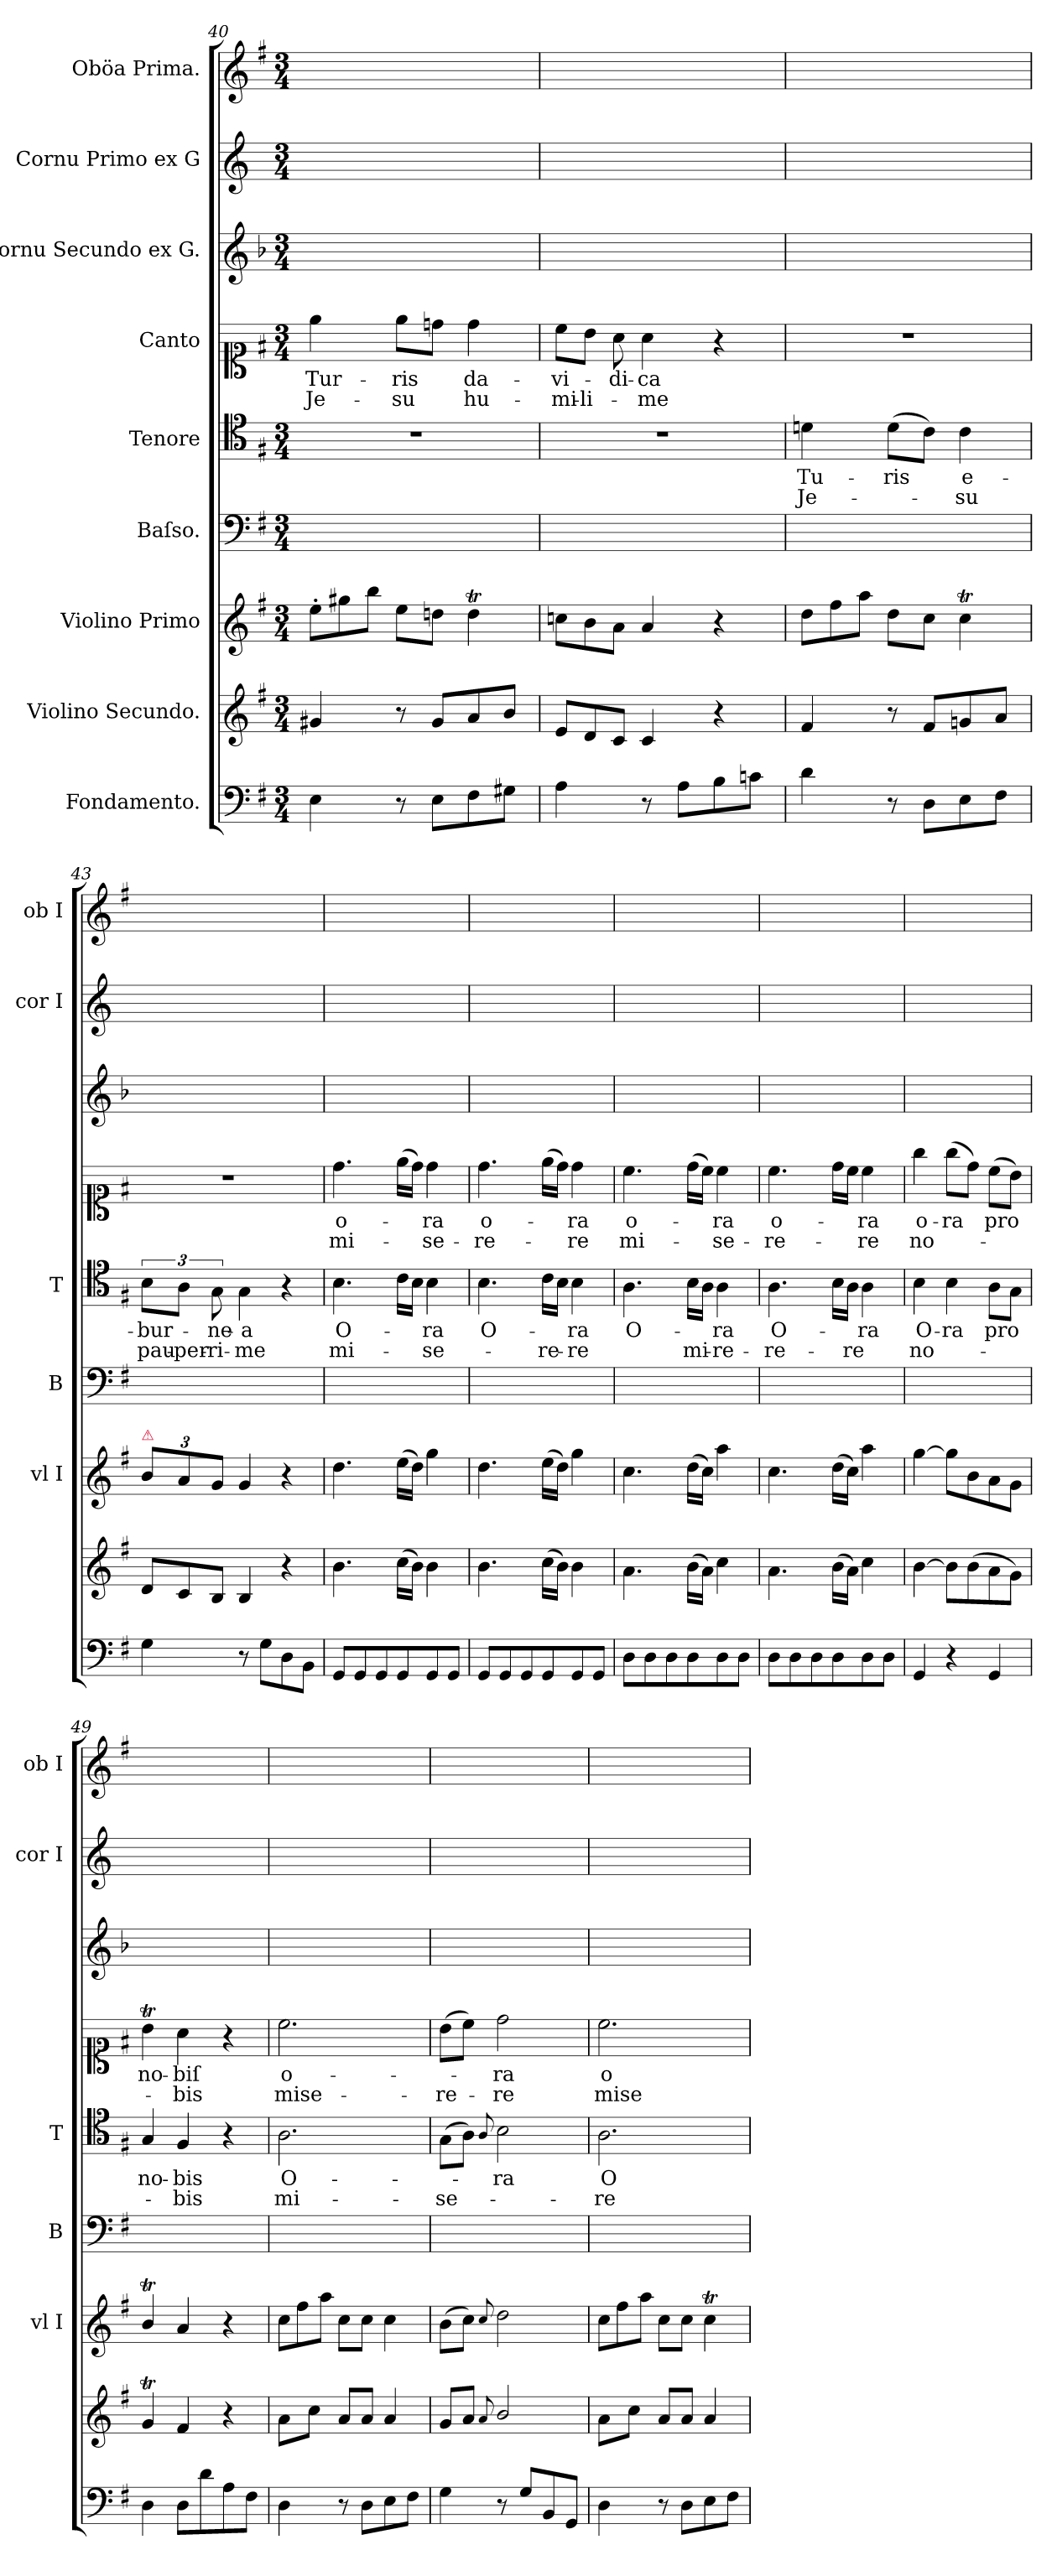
**kern	**kern	**kern	**kern	**kern	**text	**text	**kern	**text	**text	**kern	**kern	**kern
*part9	*part8	*part7	*part6	*part5	*part5	*part5	*part4	*part4	*part4	*part3	*part2	*part1
*staff9	*staff8	*staff7	*staff6	*staff5	*staff5	*staff5	*staff4	*staff4	*staff4	*staff3	*staff2	*staff1
*I"Fondamento.	*I"Violino Secundo.	*I"Violino Primo	*I"Baſso.	*I"Tenore	*	*	*I"Canto	*	*	*I"Cornu Secundo ex G.	*I"Cornu Primo ex G	*I"Oböa Prima.
*	*	*I'vl I	*I'B	*I'T	*	*	*	*	*	*	*I'cor I	*I'ob I
*clefF4	*clefG2	*clefG2	*clefF4	*clefC4	*	*	*clefC1	*	*	*clefG2	*clefG2	*clefG2
*	*	*	*	*	*	*	*	*	*	*ITrd-1c-2	*ITrd3c5	*
*k[f#]	*k[f#]	*k[f#]	*k[f#]	*k[f#]	*	*	*k[f#]	*	*	*k[f#]	*k[f#]	*k[f#]
*e:	*e:	*e:	*e:	*e:	*	*	*e:	*	*	*e:	*e:	*e:
*M3/4	*M3/4	*M3/4	*M3/4	*M3/4	*	*	*M3/4	*	*	*M3/4	*M3/4	*M3/4
*	*	*Xtuplet	*	*	*	*	*	*	*	*	*	*
=40	=40	=40	=40	=40	=40	=40	=40	=40	=40	=40	=40	=40
4E\	4g#X/	12ee'\L	2.ryy	2.r	.	.	4ee\	Tur-	Je-	2.ryy	2.ryy	2.ryy
.	.	12gg#X\	.	.	.	.	.	.	.	.	.	.
.	.	12bb\J	.	.	.	.	.	.	.	.	.	.
8r	8r	8ee\L	.	.	.	.	8ee\L	-ris	-su	.	.	.
8E\L	8g#/L	8ddn\J	.	.	.	.	8ddn\J	.	.	.	.	.
8F#\	8a/	4ddT\	.	.	.	.	4dd\	da-	hu-	.	.	.
8G#X\J	8b/J	.	.	.	.	.	.	.	.	.	.	.
=41	=41	=41	=41	=41	=41	=41	=41	=41	=41	=41	=41	=41
*	*Xtuplet	*	*	*	*	*	*Xtuplet	*	*	*	*	*
4A\	12e/L	12ccn\L	2.ryy	2.r	.	.	12cc\L	-vi-	-mi-	2.ryy	2.ryy	2.ryy
.	12d/	12b\	.	.	.	.	12b\J	.	-li-	.	.	.
.	12c/J	12a\J	.	.	.	.	12a\	-di-	.	.	.	.
8r	4c/	4a/	.	.	.	.	4a\	-ca	-me	.	.	.
8A\L	.	.	.	.	.	.	.	.	.	.	.	.
8B\	4r	4r	.	.	.	.	4r	.	.	.	.	.
8cn\J	.	.	.	.	.	.	.	.	.	.	.	.
=42	=42	=42	=42	=42	=42	=42	=42	=42	=42	=42	=42	=42
4d\	4f#/	12dd\L	2.ryy	4dn\	Tu-	Je-	2.r	.	.	2.ryy	2.ryy	2.ryy
.	.	12ff#\	.	.	.	.	.	.	.	.	.	.
.	.	12aa\J	.	.	.	.	.	.	.	.	.	.
8r	8r	8dd\L	.	(8d\L	-ris	.	.	.	.	.	.	.
8D\L	8f#/L	8cc\J	.	8c\J)	.	.	.	.	.	.	.	.
8E\	8gn/	4ccT\	.	4c\	e-	-su	.	.	.	.	.	.
8F#\J	8a/J	.	.	.	.	.	.	.	.	.	.	.
=43	=43	=43	=43	=43	=43	=43	=43	=43	=43	=43	=43	=43
*	*	*tuplet	*	*	*	*	*	*	*	*	*	*
!	!	!LO:TX:a:color=crimson:t=⚠	!	!	!	!	!	!	!	!	!	!
4G\	12d/L	12b/L	2.ryy	12B\L	-bur-	pau-	2.r	.	.	2.ryy	2.ryy	2.ryy
.	12c/	12a/	.	12A\J	.	-per-	.	.	.	.	.	.
.	12B/J	12g/J	.	12G\	-ne-	-ri-	.	.	.	.	.	.
8r	4B/	4g/	.	4G\	-a	-me	.	.	.	.	.	.
8G\L	.	.	.	.	.	.	.	.	.	.	.	.
8D\	4r	4r	.	4r	.	.	.	.	.	.	.	.
8BB\J	.	.	.	.	.	.	.	.	.	.	.	.
=44	=44	=44	=44	=44	=44	=44	=44	=44	=44	=44	=44	=44
8GG/L	4.b\	4.dd\	2.ryy	4.B\	O-	mi-	4.dd\	o-	mi-	2.ryy	2.ryy	2.ryy
8GG/	.	.	.	.	.	.	.	.	.	.	.	.
8GG/	.	.	.	.	.	.	.	.	.	.	.	.
8GG/	(16cc\LL	(16ee\LL	.	16c\LL	.	.	(16ee\LL	.	.	.	.	.
.	16b\JJ)	16dd\JJ)	.	16B\JJ	.	.	16dd\JJ)	.	.	.	.	.
8GG/	4b\	4gg\	.	4B\	-ra	-se-	4dd\	-ra	-se-	.	.	.
8GG/J	.	.	.	.	.	.	.	.	.	.	.	.
=45	=45	=45	=45	=45	=45	=45	=45	=45	=45	=45	=45	=45
8GG/L	4.b\	4.dd\	2.ryy	4.B\	O-	.	4.dd\	o-	-re-	2.ryy	2.ryy	2.ryy
8GG/	.	.	.	.	.	.	.	.	.	.	.	.
8GG/	.	.	.	.	.	.	.	.	.	.	.	.
8GG/	(16cc\LL	(16ee\LL	.	16c\LL	.	-re-	(16ee\LL	.	.	.	.	.
.	16b\JJ)	16dd\JJ)	.	16B\JJ	.	.	16dd\JJ)	.	.	.	.	.
8GG/	4b\	4gg\	.	4B\	-ra	-re	4dd\	-ra	-re	.	.	.
8GG/J	.	.	.	.	.	.	.	.	.	.	.	.
=46	=46	=46	=46	=46	=46	=46	=46	=46	=46	=46	=46	=46
8D\L	4.a\	4.cc\	2.ryy	4.A\	O-	.	4.cc\	o-	mi-	2.ryy	2.ryy	2.ryy
8D\	.	.	.	.	.	.	.	.	.	.	.	.
8D\	.	.	.	.	.	.	.	.	.	.	.	.
8D\	(16b\LL	(16dd\LL	.	16B\LL	.	mi-	(16dd\LL	.	.	.	.	.
.	16a\JJ)	16cc\JJ)	.	16A\JJ	.	.	16cc\JJ)	.	.	.	.	.
8D\	4cc\	4aa\	.	4A\	-ra	-re-	4cc\	-ra	-se-	.	.	.
8D\J	.	.	.	.	.	.	.	.	.	.	.	.
=47	=47	=47	=47	=47	=47	=47	=47	=47	=47	=47	=47	=47
8D\L	4.a\	4.cc\	2.ryy	4.A\	O-	-re-	4.cc\	o-	-re-	2.ryy	2.ryy	2.ryy
8D\	.	.	.	.	.	.	.	.	.	.	.	.
8D\	.	.	.	.	.	.	.	.	.	.	.	.
8D\	(16b\LL	(16dd\LL	.	16B\LL	.	.	16dd\LL	.	.	.	.	.
.	16a\JJ)	16cc\JJ)	.	16A\JJ	.	-re	16cc\JJ	.	.	.	.	.
8D\	4cc\	4aa\	.	4A\	-ra	.	4cc\	-ra	-re	.	.	.
8D\J	.	.	.	.	.	.	.	.	.	.	.	.
=48	=48	=48	=48	=48	=48	=48	=48	=48	=48	=48	=48	=48
4GG/	[4b\	[4gg\	2.ryy	4B\	O-	no-	4gg\	o-	no-	2.ryy	2.ryy	2.ryy
4r	8b\L]	8gg\L]	.	4B\	-ra	.	(8gg\L	-ra	.	.	.	.
.	(8b\	8b\	.	.	.	.	8dd\J)	.	.	.	.	.
4GG/	8a\	8a\	.	8A\L	pro	.	(8cc\L	pro	.	.	.	.
.	8g\J)	8g\J	.	8G\J	.	.	8b\J)	.	.	.	.	.
=49	=49	=49	=49	=49	=49	=49	=49	=49	=49	=49	=49	=49
4D\	4gT/	4bt/	2.ryy	4G/	no-	.	4bt\	no-	.	2.ryy	2.ryy	2.ryy
8D\L	4f#/	4a/	.	4F#/	-bis	-bis	4a\	-biſ	-bis	.	.	.
8d\	.	.	.	.	.	.	.	.	.	.	.	.
8A\	4r	4r	.	4r	.	.	4r	.	.	.	.	.
8F#\J	.	.	.	.	.	.	.	.	.	.	.	.
=50	=50	=50	=50	=50	=50	=50	=50	=50	=50	=50	=50	=50
*	*	*Xtuplet	*	*	*	*	*	*	*	*	*	*
4D\	8a\L	12cc\L	2.ryy	2.A\	O-	mi-	2.cc\	o-	mise-	2.ryy	2.ryy	2.ryy
.	.	12ff#\	.	.	.	.	.	.	.	.	.	.
.	8cc\J	.	.	.	.	.	.	.	.	.	.	.
.	.	12aa\J	.	.	.	.	.	.	.	.	.	.
8r	8a/L	8cc\L	.	.	.	.	.	.	.	.	.	.
8D\L	8a/J	8cc\J	.	.	.	.	.	.	.	.	.	.
8E\	4a/	4cc\	.	.	.	.	.	.	.	.	.	.
8F#\J	.	.	.	.	.	.	.	.	.	.	.	.
=51	=51	=51	=51	=51	=51	=51	=51	=51	=51	=51	=51	=51
4G\	8g/L	(8b\L	2.ryy	(8G\L	.	-se-	(8b\L	.	-re-	2.ryy	2.ryy	2.ryy
.	8a/J	8cc\J)	.	8A\J)	.	.	8cc\J)	.	.	.	.	.
.	8qqa/	8qqcc/	.	8qqA/	.	.	.	.	.	.	.	.
8r	2b/	2dd\	.	2B\	-ra	.	2dd\	-ra	-re	.	.	.
8G\L	.	.	.	.	.	.	.	.	.	.	.	.
8BB/	.	.	.	.	.	.	.	.	.	.	.	.
8GG/J	.	.	.	.	.	.	.	.	.	.	.	.
=52	=52	=52	=52	=52	=52	=52	=52	=52	=52	=52	=52	=52
4D\	8a\L	12cc\L	2.ryy	2.A\	O-	-re-	2.cc\	o-	mise-	2.ryy	2.ryy	2.ryy
.	.	12ff#\	.	.	.	.	.	.	.	.	.	.
.	8cc\J	.	.	.	.	.	.	.	.	.	.	.
.	.	12aa\J	.	.	.	.	.	.	.	.	.	.
8r	8a/L	8cc\L	.	.	.	.	.	.	.	.	.	.
8D\L	8a/J	8cc\J	.	.	.	.	.	.	.	.	.	.
8E\	4a/	4ccT\	.	.	.	.	.	.	.	.	.	.
8F#\J	.	.	.	.	.	.	.	.	.	.	.	.
=	=	=	=	=	=	=	=	=	=	=	=	=
*-	*-	*-	*-	*-	*-	*-	*-	*-	*-	*-	*-	*-
